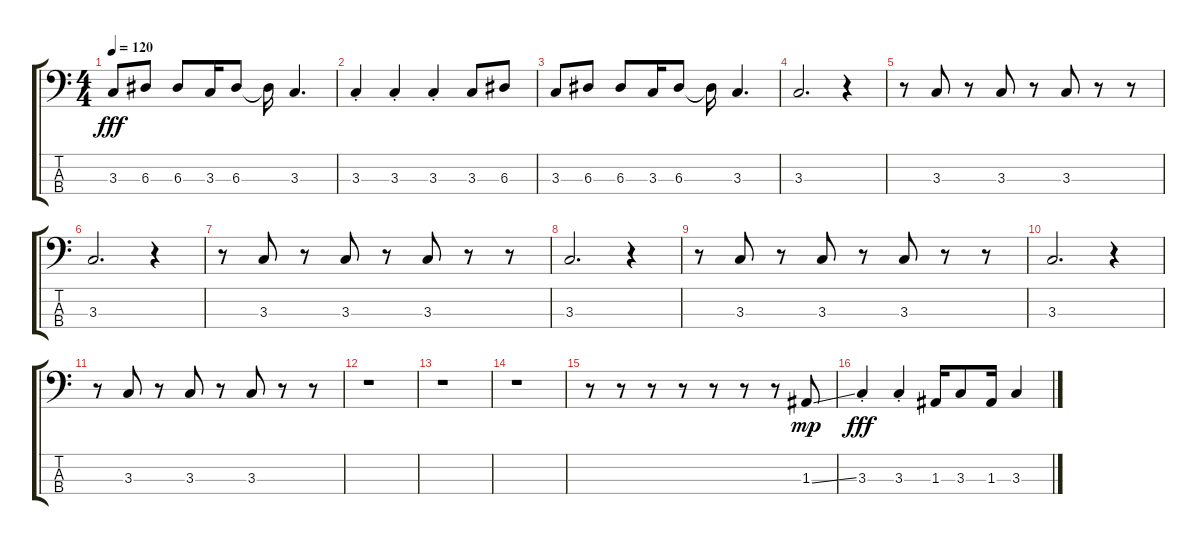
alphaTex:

\track "" {instrument electricbasspick}
\staff {score tabs}
\tuning (G2 D2 A1 E1) {hide}
\ts (4 4)
\tempo 120
\clef f4
\ks c
3.3.8{dy fff} 6.3.8 6.3.8 3.3.16 6.3.8 6.3{t}.16 3.3.4{d} |
3.3{st}.4 3.3{st}.4 3.3{st}.4 3.3.8 6.3.8 |
3.3.8 6.3.8 6.3.8 3.3.16 6.3.8 6.3{t}.16 3.3.4{d} |
3.3.2{d} r.4 |
r.8 3.3.8 r.8 3.3.8 r.8 3.3.8 r.8 r.8 |
3.3.2{d} r.4 |
r.8 3.3.8 r.8 3.3.8 r.8 3.3.8 r.8 r.8 |
3.3.2{d} r.4 |
r.8 3.3.8 r.8 3.3.8 r.8 3.3.8 r.8 r.8 |
3.3.2{d} r.4 |
r.8 3.3.8 r.8 3.3.8 r.8 3.3.8 r.8 r.8 |
r.1 |
r.1 |
r.1 |
r.8 r.8 r.8 r.8 r.8 r.8 r.8 1.3{ss}.8{dy mp} |
3.3{st}.4{dy fff} 3.3{st}.4 1.3.16 3.3.8 1.3.16 3.3{ss}.4
